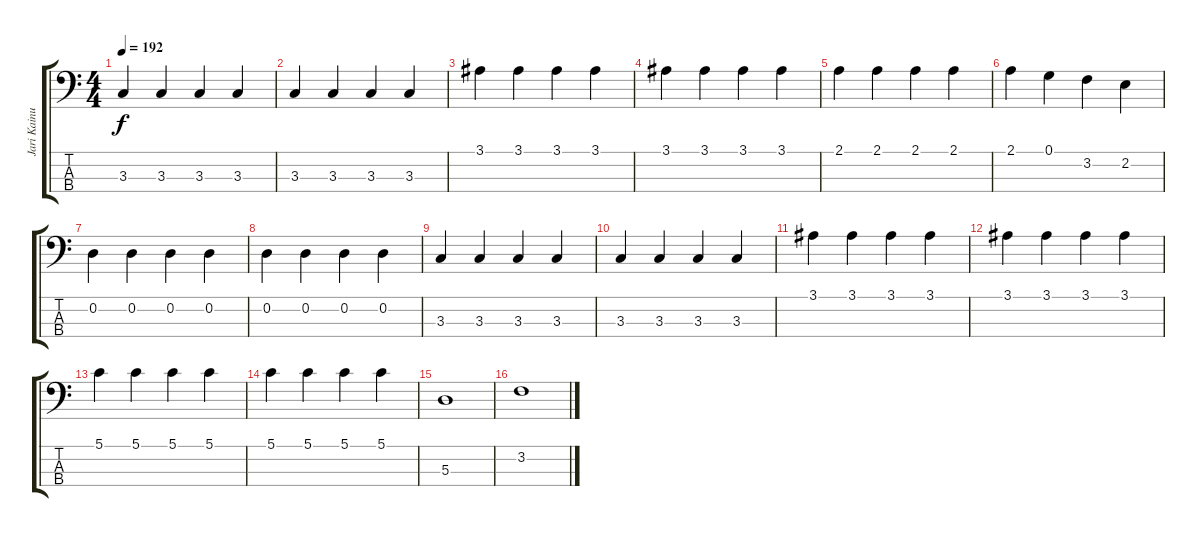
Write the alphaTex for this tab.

\track ("Jari Kainulainen" "Jari Kainu") {instrument fretlessbass}
\staff {score tabs}
\tuning (G2 D2 A1 E1) {hide}
\ts (4 4)
\tempo 192
\clef f4
\ks c
3.3.4{dy f} 3.3.4 3.3.4 3.3.4 |
3.3.4 3.3.4 3.3.4 3.3.4 |
3.1.4 3.1.4 3.1.4 3.1.4 |
3.1.4 3.1.4 3.1.4 3.1.4 |
2.1.4 2.1.4 2.1.4 2.1.4 |
2.1.4 0.1.4 3.2.4 2.2.4 |
0.2.4 0.2.4 0.2.4 0.2.4 |
0.2.4 0.2.4 0.2.4 0.2.4 |
3.3.4 3.3.4 3.3.4 3.3.4 |
3.3.4 3.3.4 3.3.4 3.3.4 |
3.1.4 3.1.4 3.1.4 3.1.4 |
3.1.4 3.1.4 3.1.4 3.1.4 |
5.1.4 5.1.4 5.1.4 5.1.4 |
5.1.4 5.1.4 5.1.4 5.1.4 |
5.3.1 |
3.2.1
